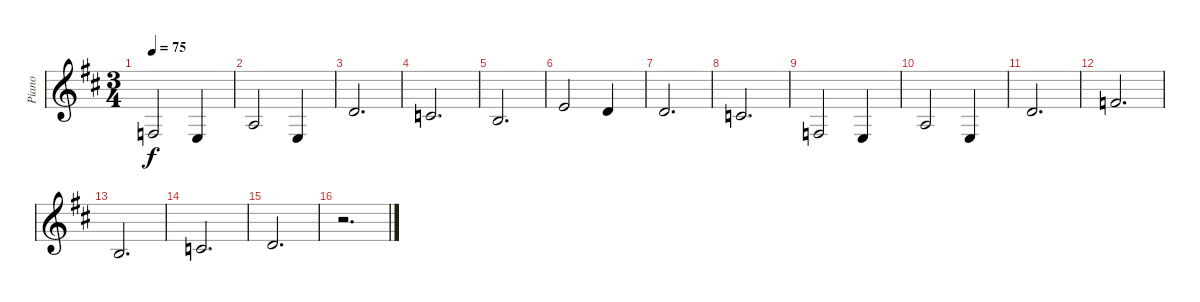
\track ("Piano" "Piano") {instrument brightacousticpiano}
\staff {score}
\tuning (E4 B3 G3 D3 A2 E2) {hide}
\ts (3 4)
\tempo 75
\clef g2
\ks d
3.4.2{dy f} 2.4.4 |
2.3.2 2.4.4 |
3.2.2{d} |
1.2.2{d} |
0.2.2{d} |
0.1.2 3.2.4 |
3.2.2{d} |
1.2.2{d} |
3.4.2 2.4.4 |
2.3.2 2.4.4 |
3.2.2{d} |
1.1.2{d} |
0.2.2{d} |
1.2.2{d} |
3.2.2{d} |
r.2{d}
